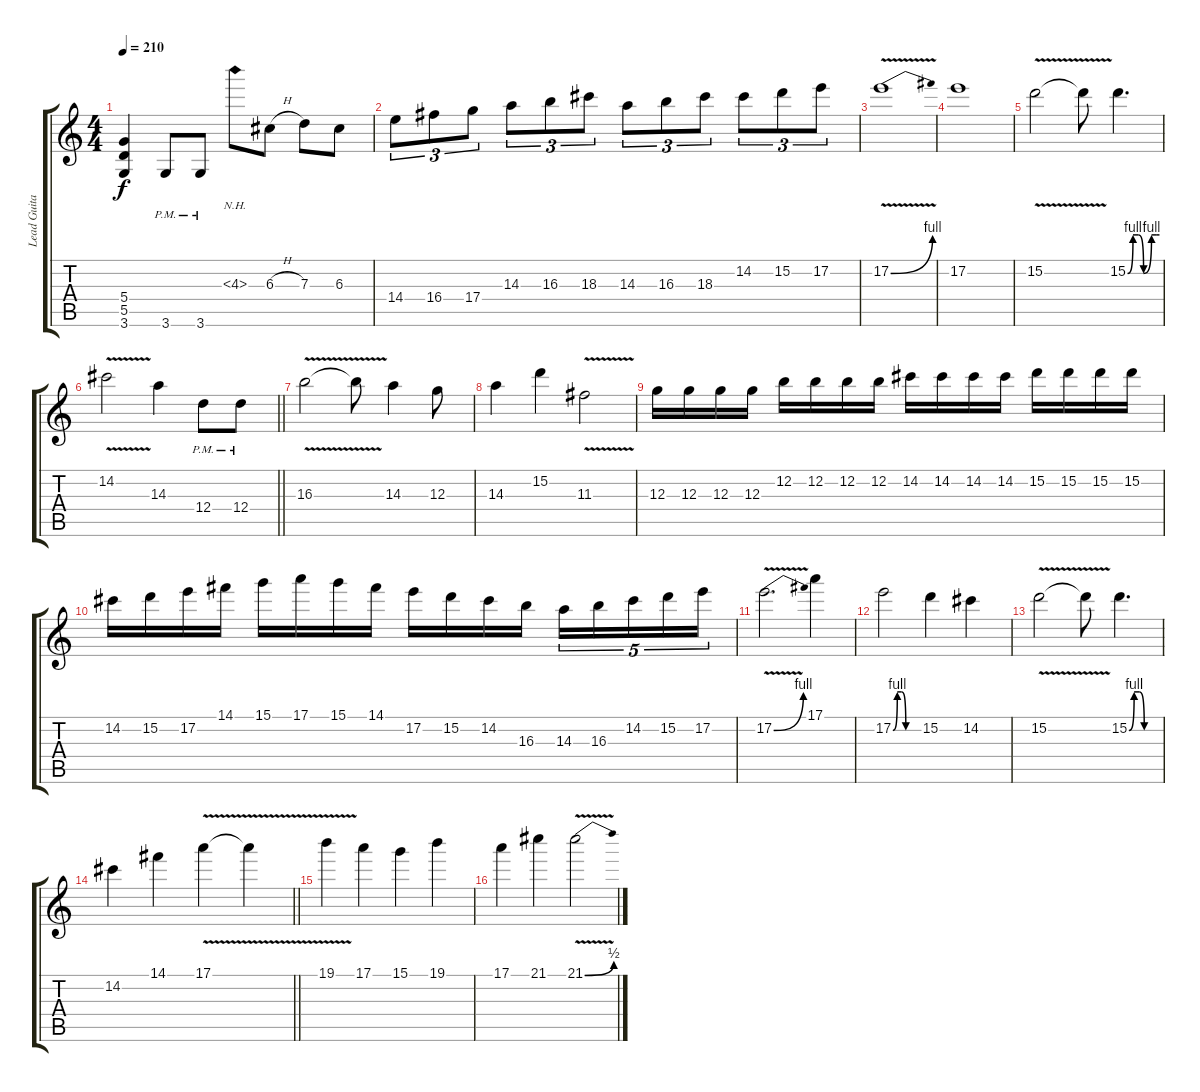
\track ("Lead Guitar" "Lead Guita") {instrument distortionguitar}
\staff {score tabs}
\tuning (E4 B3 G3 D3 A2 E2) {hide}
\ts (4 4)
\tempo 210
\clef g2
\ks c
(5.4 5.5 3.6).4{dy f} 3.6{pm}.8 3.6{pm}.8 4.3{nh}.8 6.3{h}.8 7.3.8 6.3.8 |
14.4.8{tu (3 2)} 16.4.8{tu (3 2)} 17.4.8{tu (3 2)} 14.3.8{tu (3 2)} 16.3.8{tu (3 2)} 18.3.8{tu (3 2)} 14.3.8{tu (3 2)} 16.3.8{tu (3 2)} 18.3.8{tu (3 2)} 14.2.8{tu (3 2)} 15.2.8{tu (3 2)} 17.2.8{tu (3 2)} |
17.2{be (bend 0 0 60 4) v}.1 |
17.2.1 |
15.2{v}.2 15.2{t}.8 15.2{be (custom 0 0 10 4 20 4 30 0 45 4 55 4 60 4)}.4{d} |
\barLineRight lightlight
14.2{v}.2 14.3.4 12.4{pm}.8 12.4{pm}.8 |
16.3{v}.2 16.3{t}.8 14.3.4 12.3.8 |
14.3.4 15.2.4 11.3{v}.2 |
12.3.16 12.3.16 12.3.16 12.3.16 12.2.16 12.2.16 12.2.16 12.2.16 14.2.16 14.2.16 14.2.16 14.2.16 15.2.16 15.2.16 15.2.16 15.2.16 |
14.2.16 15.2.16 17.2.16 14.1.16 15.1.16 17.1.16 15.1.16 14.1.16 17.2.16 15.2.16 14.2.16 16.3.16 14.3.16{tu (5 4)} 16.3.16{tu (5 4)} 14.2.16{tu (5 4)} 15.2.16{tu (5 4)} 17.2.16{tu (5 4)} |
17.2{be (bend 0 0 60 4) v}.2{d} 17.1.4 |
17.2{be (custom 0 0 10 4 20 4 30 0 60 0)}.2 15.2.4 14.2.4 |
15.2{v}.2 15.2{t}.8 15.2{be (custom 0 0 10 4 20 4 30 0 60 0)}.4{d} |
\barLineRight lightlight
14.2.4 14.1.4 17.1{v}.4 17.1{t}.4 |
19.1{v}.4 17.1.4 15.1.4 19.1.4 |
17.1.4 21.1.4 21.1{be (bend 0 0 60 2) v}.2
